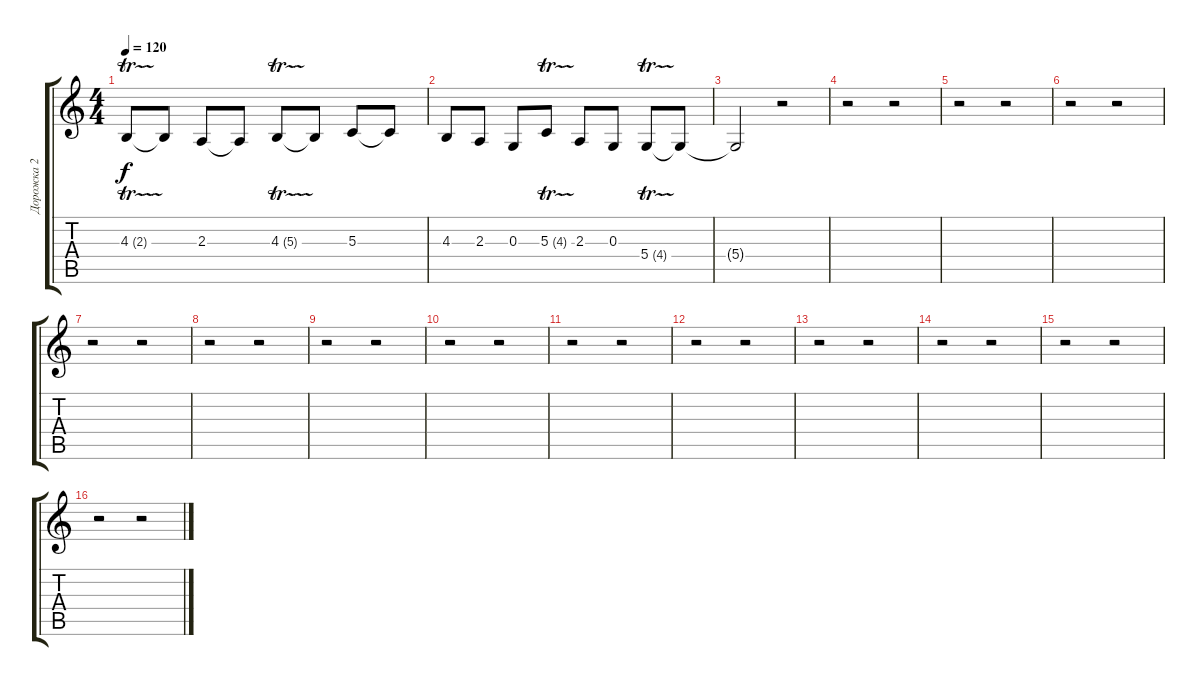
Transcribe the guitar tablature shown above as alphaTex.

\track ("Дорожка 2" "Дорожка 2") {instrument flute}
\staff {score tabs}
\tuning (E4 B3 G3 D3 A2 E2) {hide}
\ts (4 4)
\tempo 120
\clef g2
\ks c
4.3{tr (2 32)}.8{dy f} 4.3{t}.8 2.3.8 2.3{t}.8 4.3{tr (5 32)}.8 4.3{t}.8 5.3.8 5.3{t}.8 |
4.3.8 2.3.8 0.3.8 5.3{tr (4 32)}.8 2.3.8 0.3.8 5.4{tr (4 32)}.8 5.4{t}.8 |
5.4{t}.2 r.2 |
r.2 r.2 |
r.2 r.2 |
r.2 r.2 |
r.2 r.2 |
r.2 r.2 |
r.2 r.2 |
r.2 r.2 |
r.2 r.2 |
r.2 r.2 |
r.2 r.2 |
r.2 r.2 |
r.2 r.2 |
r.2 r.2
